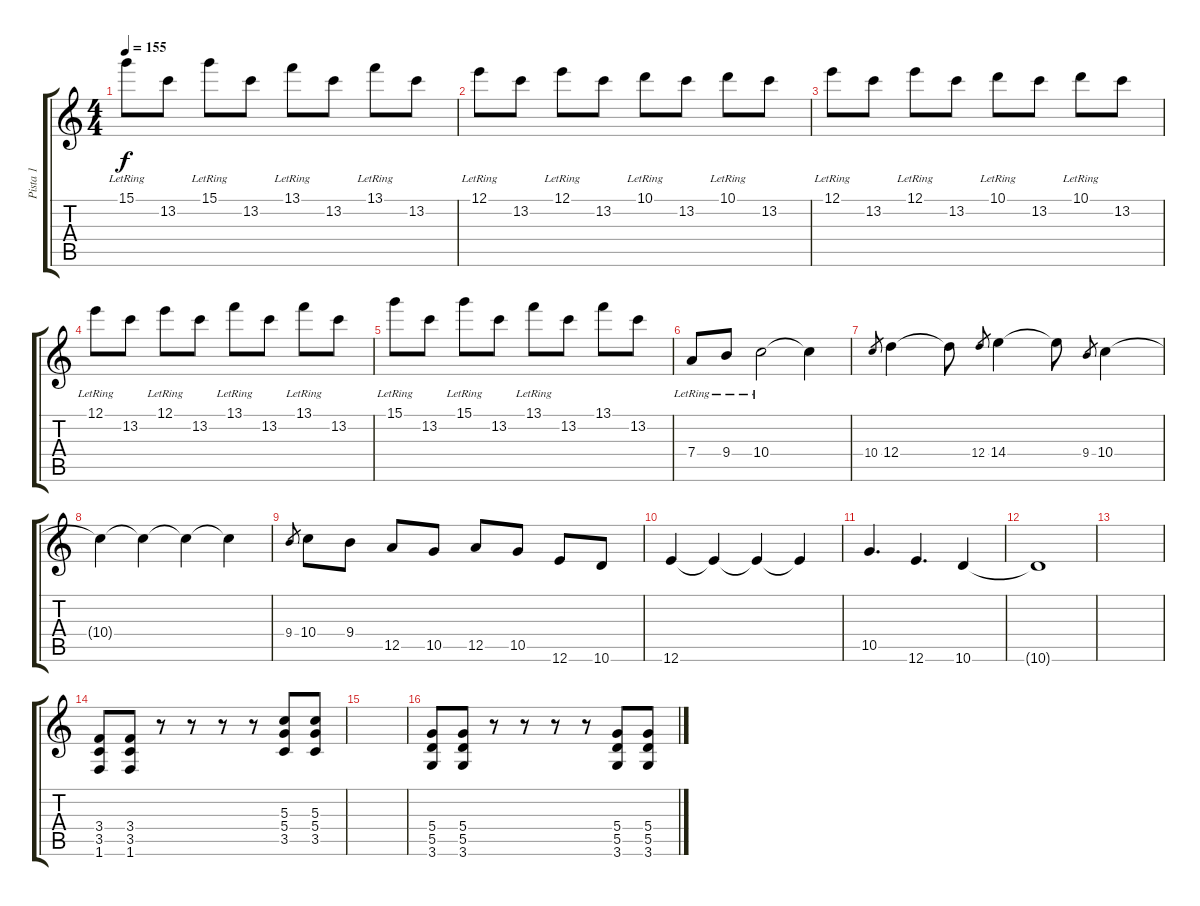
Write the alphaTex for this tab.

\track ("Pista 1" "Pista 1") {instrument electricguitarjazz}
\staff {score tabs}
\tuning (E4 B3 G3 D3 A2 E2) {hide}
\ts (4 4)
\tempo 155
\clef g2
\ks c
15.1{lr}.8{dy f} 13.2.8 15.1{lr}.8 13.2.8 13.1{lr}.8 13.2.8 13.1{lr}.8 13.2.8 |
12.1{lr}.8 13.2.8 12.1{lr}.8 13.2.8 10.1{lr}.8 13.2.8 10.1{lr}.8 13.2.8 |
12.1{lr}.8 13.2.8 12.1{lr}.8 13.2.8 10.1{lr}.8 13.2.8 10.1{lr}.8 13.2.8 |
12.1{lr}.8 13.2.8 12.1{lr}.8 13.2.8 13.1{lr}.8 13.2.8 13.1{lr}.8 13.2.8 |
15.1{lr}.8 13.2.8 15.1{lr}.8 13.2.8 13.1{lr}.8 13.2.8 13.1.8 13.2.8 |
7.4{lr}.8{instrument electricguitarjazz} 9.4{lr}.8 10.4{lr}.2 10.4{t}.4 |
10.4.8{gr} 12.4.4 12.4{t}.8 12.4.8{gr} 14.4.4 14.4{t}.8 9.4.8{gr} 10.4.4 |
10.4{t}.4 10.4{t}.4 10.4{t}.4 10.4{t}.4 |
9.4.8{gr} 10.4.8 9.4.8 12.5.8 10.5.8 12.5.8 10.5.8 12.6.8 10.6.8 |
12.6.4 12.6{t}.4 12.6{t}.4 12.6{t}.4 |
10.5.4{d} 12.6.4{d} 10.6.4 |
10.6{t}.1 |
|
(3.4 3.5 1.6).8 (3.4 3.5 1.6).8 r.8 r.8 r.8 r.8 (5.3 5.4 3.5).8 (5.3 5.4 3.5).8 |
|
(5.4 5.5 3.6).8 (5.4 5.5 3.6).8 r.8 r.8 r.8 r.8 (5.4 5.5 3.6).8 (5.4 5.5 3.6).8
